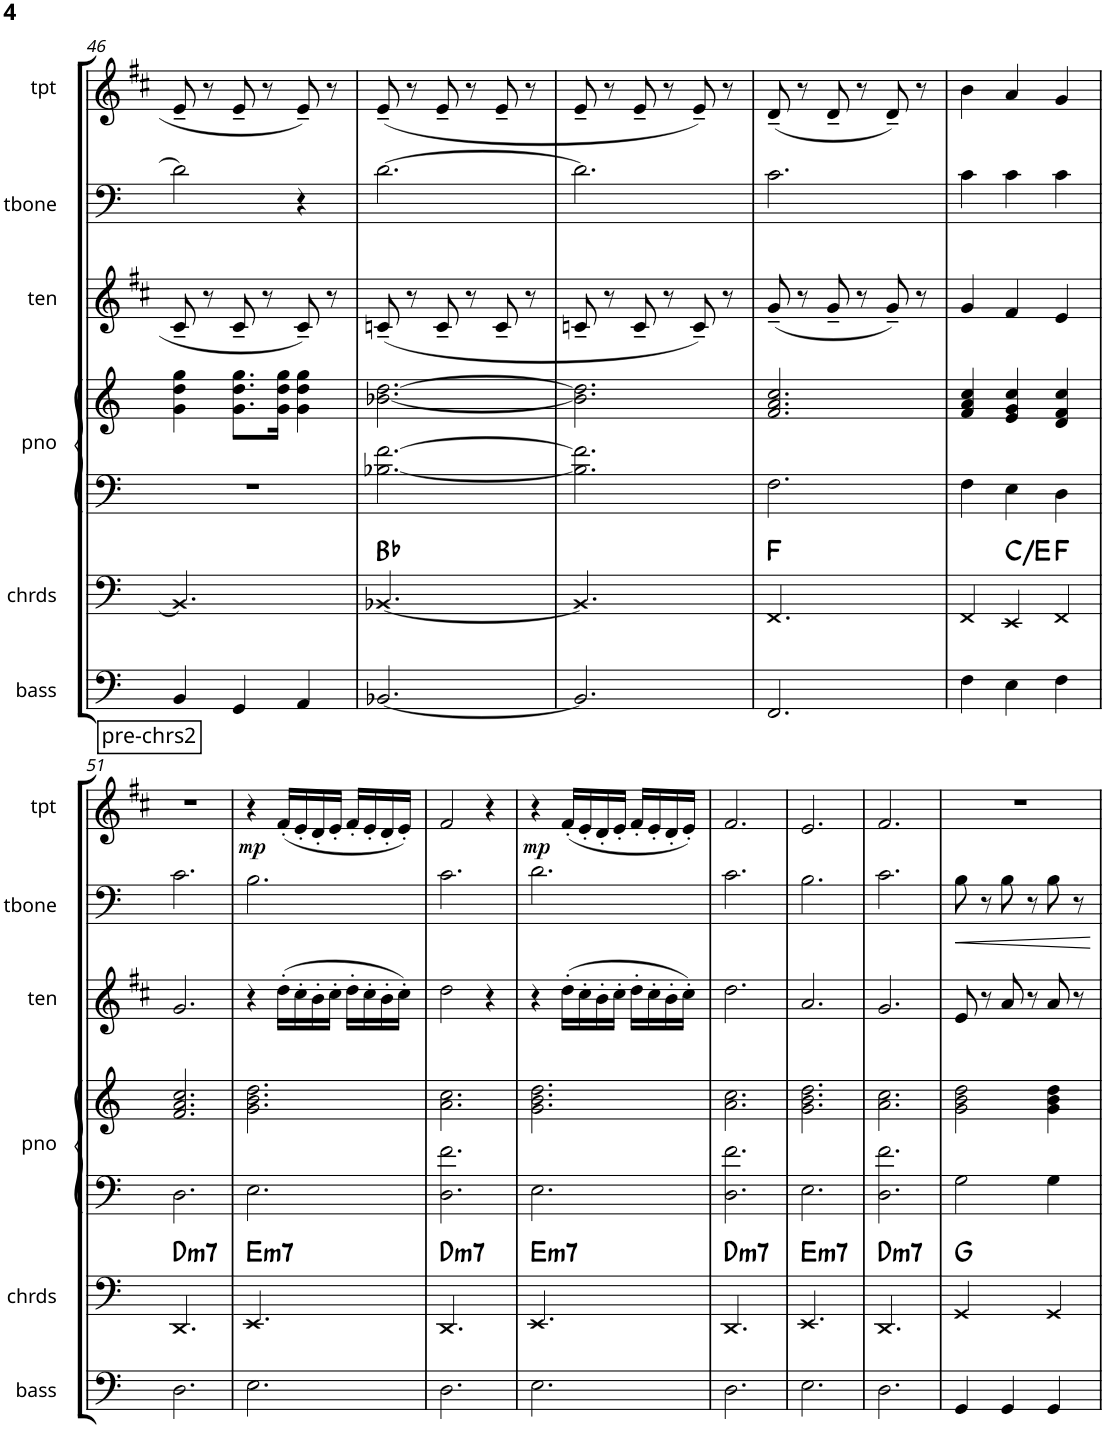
**kern	**kern	**harte	**kern	**kern	**kern	**kern	**dynam	**kern	**dynam
*part6	*part5	*part5	*part4	*part4	*part3	*part2	*part2	*part1	*part1
*staff7	*staff6	*	*staff5	*staff4	*staff3	*staff2	*staff2	*staff1	*staff1
*I"bass	*I"chords	*	*I"piano	*	*I"tenor	*I"tbone	*	*I"tpt	*
*I'bass	*I'chrds	*	*I'pno	*	*I'ten	*I'tbone	*	*I'tpt	*
!!LO:PB:g=z
*clefF4	*clefF4	*	*clefF4	*clefG2	*clefG2	*clefF4	*	*clefG2	*
*Trd7c12	*	*	*Trd7c12	*Trd7c12	*Trd1c2	*	*	*Trd1c2	*
*k[]	*k[]	*	*k[]	*k[]	*k[f#c#]	*k[]	*	*k[f#c#]	*
*	*	*	*	*	*D:	*	*	*D:	*
*M3/4	*M3/4	*	*M3/4	*M3/4	*M3/4	*M3/4	*	*M3/4	*
=46	=46	=46	=46	=46	=46	=46	=46	=46	=46
4BB/	2.BB/]	.	2.r	4g\ 4dd\ 4gg\	8c#~/	2d\]	.	8e~/	.
.	.	.	.	.	8r	.	.	8r	.
4GG/	.	.	.	8.g\ 8.dd\ 8.gg\L	8c#~/	.	.	8e~/	.
.	.	.	.	.	8r	.	.	8r	.
.	.	.	.	16g\ 16dd\ 16gg\Jk	.	.	.	.	.
4AA/	.	.	.	4g\ 4dd\ 4gg\	8c#~/	4r	.	8e~/	.
.	.	.	.	.	8r	.	.	8r	.
=47	=47	=47	=47	=47	=47	=47	=47	=47	=47
[2.BB-X/	[2.BB-X/	Bb:maj	[2.B-X\ [2.f\	[2.b-X\ [2.dd\	(8cn~/	[2.d\	.	(8e~/	.
.	.	.	.	.	8r	.	.	8r	.
.	.	.	.	.	8c~/	.	.	8e~/	.
.	.	.	.	.	8r	.	.	8r	.
.	.	.	.	.	8c~/	.	.	8e~/	.
.	.	.	.	.	8r	.	.	8r	.
=48	=48	=48	=48	=48	=48	=48	=48	=48	=48
2.BB-/]	2.BB-/]	.	2.B-\] 2.f\]	2.b-\] 2.dd\]	8cn~/	2.d\]	.	8e~/	.
.	.	.	.	.	8r	.	.	8r	.
.	.	.	.	.	8c~/	.	.	8e~/	.
.	.	.	.	.	8r	.	.	8r	.
.	.	.	.	.	8c~/)	.	.	8e~/)	.
.	.	.	.	.	8r	.	.	8r	.
=49	=49	=49	=49	=49	=49	=49	=49	=49	=49
2.FF/	2.FF/	F:maj	2.F\	2.f/ 2.a/ 2.cc/	(8g~/	2.c\	.	(8d~/	.
.	.	.	.	.	8r	.	.	8r	.
.	.	.	.	.	8g~/	.	.	8d~/	.
.	.	.	.	.	8r	.	.	8r	.
.	.	.	.	.	8g~/)	.	.	8d~/)	.
.	.	.	.	.	8r	.	.	8r	.
=50	=50	=50	=50	=50	=50	=50	=50	=50	=50
4F\	4FF/	.	4F\	4f/ 4a/ 4cc/	4g/	4c\	.	4b\	.
4E\	4EE/	C:maj/3	4E\	4e/ 4g/ 4cc/	4f#/	4c\	.	4a/	.
4F\	4FF/	F:maj	4D\	4d/ 4f/ 4cc/	4e/	4c\	.	4g/	.
!!LO:LB:g=z
!!LO:REH:place=s1:a:cj:fs=11:t=pre-chrs2
=51	=51	=51	=51	=51	=51	=51	=51	=51	=51
!	!	!LO:H:kt=m7	!	!	!	!	!	!	!
2.D\	2.DD/	D:min7	2.D\	2.f/ 2.a/ 2.cc/	2.g/	2.c\	.	2.r	.
=52	=52	=52	=52	=52	=52	=52	=52	=52	=52
!	!	!LO:H:kt=m7	!	!	!	!	!	!	!LO:DY:b
2.E\	2.EE/	E:min7	2.E\	2.g\ 2.b\ 2.dd\	4r	2.B\	.	4r	mp
.	.	.	.	.	(16dd'\LL	.	.	(16f#'/LL	.
.	.	.	.	.	16cc#'\	.	.	16e'/	.
.	.	.	.	.	16b'\	.	.	16d'/	.
.	.	.	.	.	16cc#'\JJ	.	.	16e'/JJ	.
.	.	.	.	.	16dd'\LL	.	.	16f#'/LL	.
.	.	.	.	.	16cc#'\	.	.	16e'/	.
.	.	.	.	.	16b'\	.	.	16d'/	.
.	.	.	.	.	16cc#'\JJ)	.	.	16e'/JJ)	.
=53	=53	=53	=53	=53	=53	=53	=53	=53	=53
!	!	!LO:H:kt=m7	!	!	!	!	!	!	!
2.D\	2.DD/	D:min7	2.D\ 2.f\	2.a\ 2.cc\	2dd\	2.c\	.	2f#/	.
.	.	.	.	.	4r	.	.	4r	.
=54	=54	=54	=54	=54	=54	=54	=54	=54	=54
!	!	!LO:H:kt=m7	!	!	!	!	!	!	!LO:DY:b
2.E\	2.EE/	E:min7	2.E\	2.g\ 2.b\ 2.dd\	4r	2.d\	.	4r	mp
.	.	.	.	.	(16dd'\LL	.	.	(16f#'/LL	.
.	.	.	.	.	16cc#'\	.	.	16e'/	.
.	.	.	.	.	16b'\	.	.	16d'/	.
.	.	.	.	.	16cc#'\JJ	.	.	16e'/JJ	.
.	.	.	.	.	16dd'\LL	.	.	16f#'/LL	.
.	.	.	.	.	16cc#'\	.	.	16e'/	.
.	.	.	.	.	16b'\	.	.	16d'/	.
.	.	.	.	.	16cc#'\JJ)	.	.	16e'/JJ)	.
=55	=55	=55	=55	=55	=55	=55	=55	=55	=55
!	!	!LO:H:kt=m7	!	!	!	!	!	!	!
2.D\	2.DD/	D:min7	2.D\ 2.f\	2.a\ 2.cc\	2.dd\	2.c\	.	2.f#/	.
=56	=56	=56	=56	=56	=56	=56	=56	=56	=56
!	!	!LO:H:kt=m7	!	!	!	!	!	!	!
2.E\	2.EE/	E:min7	2.E\	2.g\ 2.b\ 2.dd\	2.a/	2.B\	.	2.e/	.
=57	=57	=57	=57	=57	=57	=57	=57	=57	=57
!	!	!LO:H:kt=m7	!	!	!	!	!	!	!
2.D\	2.DD/	D:min7	2.D\ 2.f\	2.a\ 2.cc\	2.g/	2.c\	.	2.f#/	.
=58	=58	=58	=58	=58	=58	=58	=58	=58	=58
!	!	!	!	!	!	!	!LO:HP:b	!	!
4GG/	2GG/	G:maj	2G\	2g\ 2b\ 2dd\	8e/	8B\	<	2.r	.
.	.	.	.	.	8r	8r	.	.	.
4GG/	.	.	.	.	8a/	8B\	.	.	.
.	.	.	.	.	8r	8r	.	.	.
4GG/	4GG/	.	4G\	4g\ 4b\ 4dd\	8a/	8B\	.	.	.
.	.	.	.	.	8r	8r	.	.	.
.	.	.	.	.	.	.	[	.	.
=	=	=	=	=	=	=	=	=	=
*-	*-	*-	*-	*-	*-	*-	*-	*-	*-
